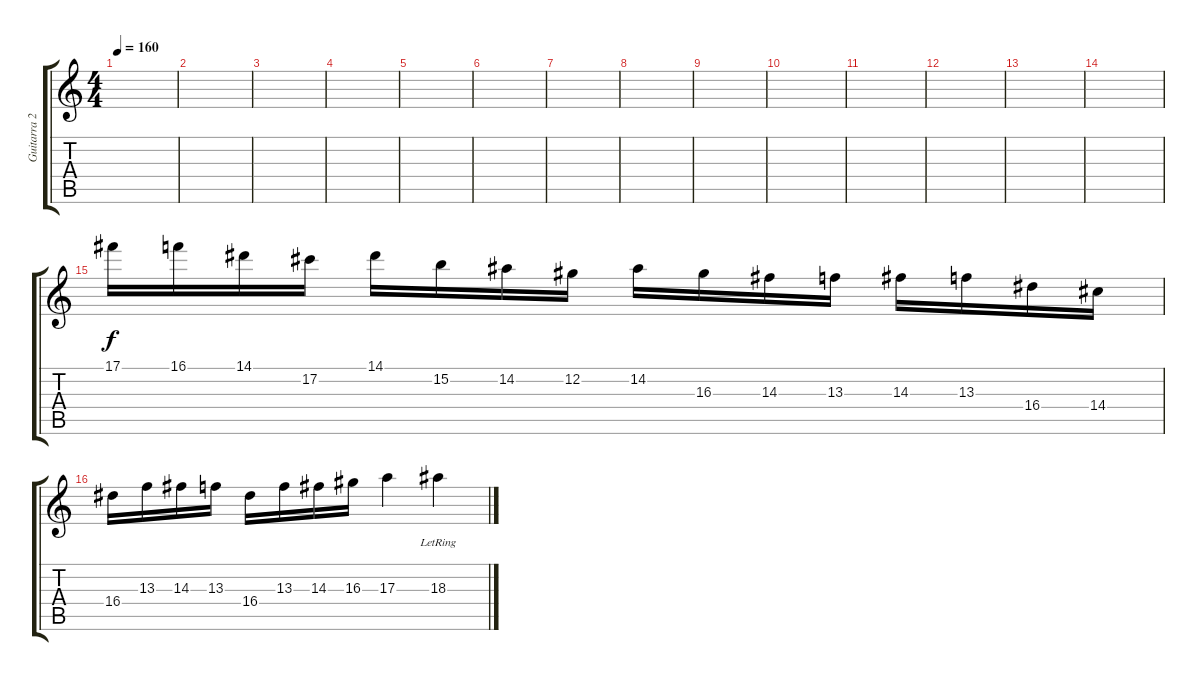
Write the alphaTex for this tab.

\track ("Guitarra 2" "Guitarra 2") {instrument distortionguitar}
\staff {score tabs}
\tuning (Db4 Ab3 E3 B2 Gb2 Db2) {hide}
\ts (4 4)
\tempo 160
\clef g2
\ks c
|
|
|
|
|
|
|
|
|
|
|
|
|
|
17.1.16{volume 16 balance 4} 16.1.16 14.1.16 17.2.16 14.1.16 15.2.16 14.2.16 12.2.16 14.2.16 16.3.16 14.3.16 13.3.16 14.3.16 13.3.16 16.4.16 14.4.16 |
16.4.16 13.3.16 14.3.16 13.3.16 16.4.16 13.3.16 14.3.16 16.3.16 17.3.4 18.3{lr}.4
